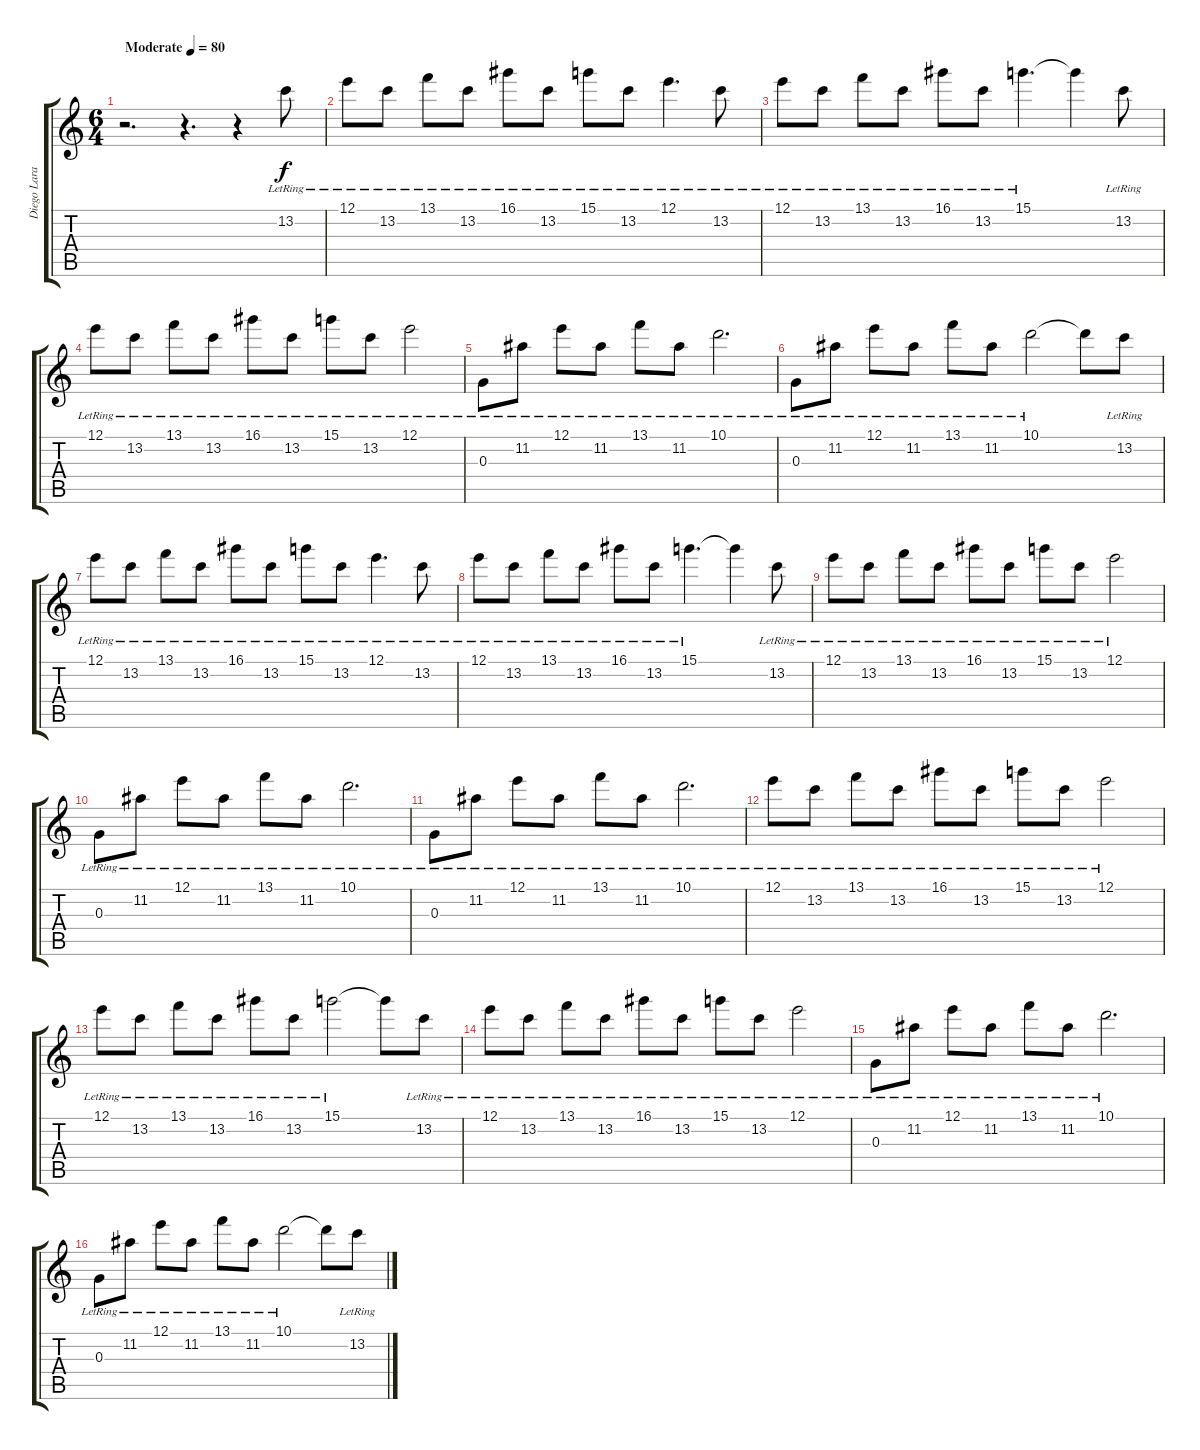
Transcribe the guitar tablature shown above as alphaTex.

\track ("Diego Lara" "Diego Lara") {instrument electricguitarclean}
\staff {score tabs}
\tuning (E4 B3 G3 D3 A2 E2) {hide}
\ts (6 4)
\tempo (80 "Moderate")
\clef g2
\ks c
r.2{d dy f instrument electricguitarclean} r.4{d} r.4 13.2{lr}.8 |
12.1{lr}.8 13.2{lr}.8 13.1{lr}.8 13.2{lr}.8 16.1{lr}.8 13.2{lr}.8 15.1{lr}.8 13.2{lr}.8 12.1{lr}.4{d} 13.2{lr}.8 |
12.1{lr}.8 13.2{lr}.8 13.1{lr}.8 13.2{lr}.8 16.1{lr}.8 13.2{lr}.8 15.1{lr}.4{d} 15.1{t}.4 13.2{lr}.8 |
12.1{lr}.8 13.2{lr}.8 13.1{lr}.8 13.2{lr}.8 16.1{lr}.8 13.2{lr}.8 15.1{lr}.8 13.2{lr}.8 12.1{lr}.2 |
0.3{lr}.8 11.2{lr}.8 12.1{lr}.8 11.2{lr}.8 13.1{lr}.8 11.2{lr}.8 10.1{lr}.2{d} |
0.3{lr}.8 11.2{lr}.8 12.1{lr}.8 11.2{lr}.8 13.1{lr}.8 11.2{lr}.8 10.1{lr}.2 10.1{t}.8 13.2{lr}.8 |
12.1{lr}.8 13.2{lr}.8 13.1{lr}.8 13.2{lr}.8 16.1{lr}.8 13.2{lr}.8 15.1{lr}.8 13.2{lr}.8 12.1{lr}.4{d} 13.2{lr}.8 |
12.1{lr}.8 13.2{lr}.8 13.1{lr}.8 13.2{lr}.8 16.1{lr}.8 13.2{lr}.8 15.1{lr}.4{d} 15.1{t}.4 13.2{lr}.8 |
12.1{lr}.8 13.2{lr}.8 13.1{lr}.8 13.2{lr}.8 16.1{lr}.8 13.2{lr}.8 15.1{lr}.8 13.2{lr}.8 12.1{lr}.2 |
0.3{lr}.8 11.2{lr}.8 12.1{lr}.8 11.2{lr}.8 13.1{lr}.8 11.2{lr}.8 10.1{lr}.2{d} |
0.3{lr}.8 11.2{lr}.8 12.1{lr}.8 11.2{lr}.8 13.1{lr}.8 11.2{lr}.8 10.1{lr}.2{d} |
12.1{lr}.8 13.2{lr}.8 13.1{lr}.8 13.2{lr}.8 16.1{lr}.8 13.2{lr}.8 15.1{lr}.8 13.2{lr}.8 12.1{lr}.2 |
12.1{lr}.8 13.2{lr}.8 13.1{lr}.8 13.2{lr}.8 16.1{lr}.8 13.2{lr}.8 15.1{lr}.2 15.1{t}.8 13.2{lr}.8 |
12.1{lr}.8 13.2{lr}.8 13.1{lr}.8 13.2{lr}.8 16.1{lr}.8 13.2{lr}.8 15.1{lr}.8 13.2{lr}.8 12.1{lr}.2 |
0.3{lr}.8 11.2{lr}.8 12.1{lr}.8 11.2{lr}.8 13.1{lr}.8 11.2{lr}.8 10.1{lr}.2{d} |
0.3{lr}.8 11.2{lr}.8 12.1{lr}.8 11.2{lr}.8 13.1{lr}.8 11.2{lr}.8 10.1{lr}.2 10.1{t}.8 13.2{lr}.8
